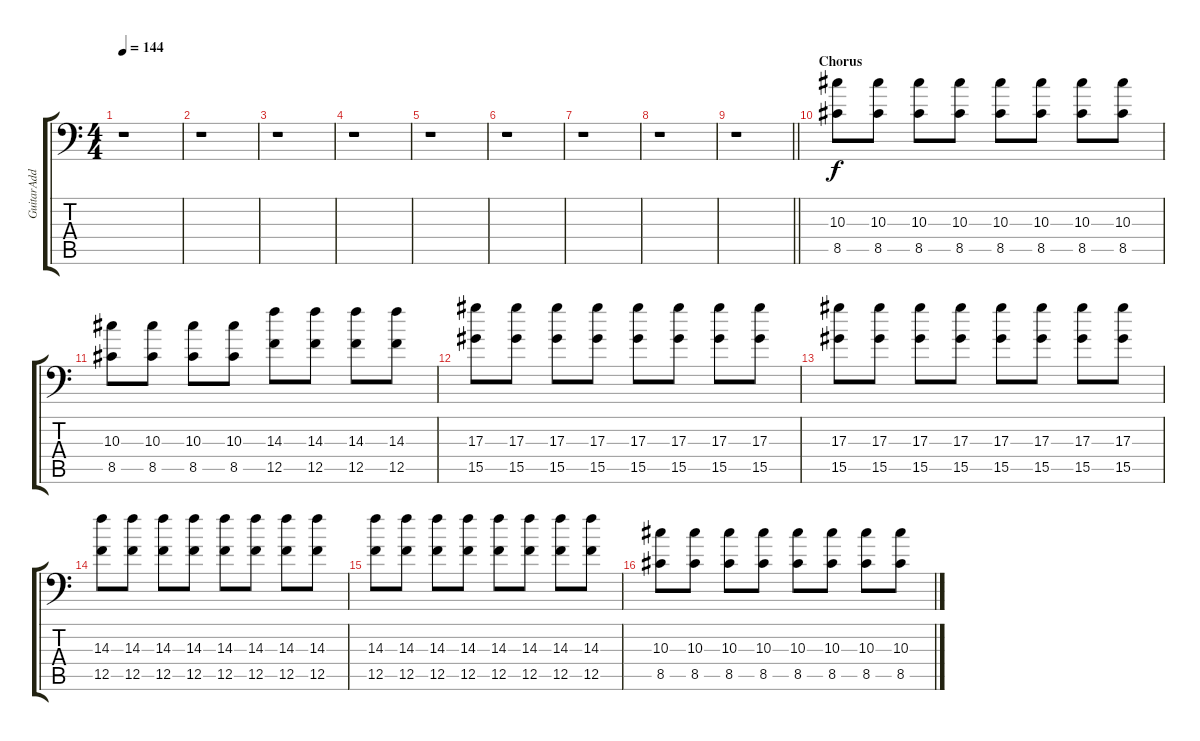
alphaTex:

\track ("GuitarAdd (Reverb+Delay)" "GuitarAdd ") {instrument distortionguitar}
\staff {score tabs}
\tuning (C4 G3 Eb3 Bb2 F2 Bb1) {hide}
\ts (4 4)
\section ("" "")
\tempo 144
\clef f4
\ks c
r.1{dy f} |
r.1 |
r.1 |
r.1 |
r.1 |
r.1 |
r.1 |
r.1 |
\barLineRight lightlight
r.1 |
\section ("" "Chorus")
(10.3 8.5).8 (10.3 8.5).8 (10.3 8.5).8 (10.3 8.5).8 (10.3 8.5).8 (10.3 8.5).8 (10.3 8.5).8 (10.3 8.5).8 |
(10.3 8.5).8 (10.3 8.5).8 (10.3 8.5).8 (10.3 8.5).8 (14.3 12.5).8 (14.3 12.5).8 (14.3 12.5).8 (14.3 12.5).8 |
(17.3 15.5).8 (17.3 15.5).8 (17.3 15.5).8 (17.3 15.5).8 (17.3 15.5).8 (17.3 15.5).8 (17.3 15.5).8 (17.3 15.5).8 |
(17.3 15.5).8 (17.3 15.5).8 (17.3 15.5).8 (17.3 15.5).8 (17.3 15.5).8 (17.3 15.5).8 (17.3 15.5).8 (17.3 15.5).8 |
(14.3 12.5).8 (14.3 12.5).8 (14.3 12.5).8 (14.3 12.5).8 (14.3 12.5).8 (14.3 12.5).8 (14.3 12.5).8 (14.3 12.5).8 |
(14.3 12.5).8 (14.3 12.5).8 (14.3 12.5).8 (14.3 12.5).8 (14.3 12.5).8 (14.3 12.5).8 (14.3 12.5).8 (14.3 12.5).8 |
(10.3 8.5).8 (10.3 8.5).8 (10.3 8.5).8 (10.3 8.5).8 (10.3 8.5).8 (10.3 8.5).8 (10.3 8.5).8 (10.3 8.5).8
